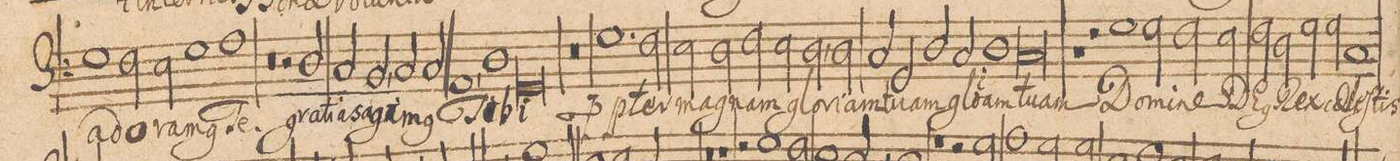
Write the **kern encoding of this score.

**kern	**text
*I"BASSVS.	*
*clefF4	*
*k[]	*
*met(c|)	*
*M2/1	*
1G\	a-
=15-	=15-
2F\	-do-
2E\	-ra-
1G\	-m(us)
=16-	=16-
1A\	Te.
0r	.
=17-	=17-
2r	.
2D/	gra-
=18-	=18-
2C/	-ti-
2BB,</	-as
2C/	a-
2C/	-gi-
=19-	=19-
1AA/,<	-m(us)
1D\	Ti-
=20-	=20-
0GG/	-bi
=21-	=21-
0r	.
=22-	=22-
1.G\	p(ro)-
2F\	-pter
=23-	=23-
2E\	ma-
2D\	-gnam
2F\	glo-
2E\	-ri-
=24-	=24-
2D,<\	-am
2D\	tu-
2C/	-am
2GG/	glo-
=25-	=25-
2D/	-(ri)-
2C/	-am
1D\	tu-
=26-	=26-
0C/	-am
=27-	=27-
1r	.
2r	.
1G\	Do-
=28-	=28-
2G\	-mi-
2F\	-ne
2E\	DE-
=29-	=29-
2F\	-(us)
2D\	Rex
2G\	cae-
2G\	-le-
=30-	=30-
1C/	-ſtis
*-	*-
